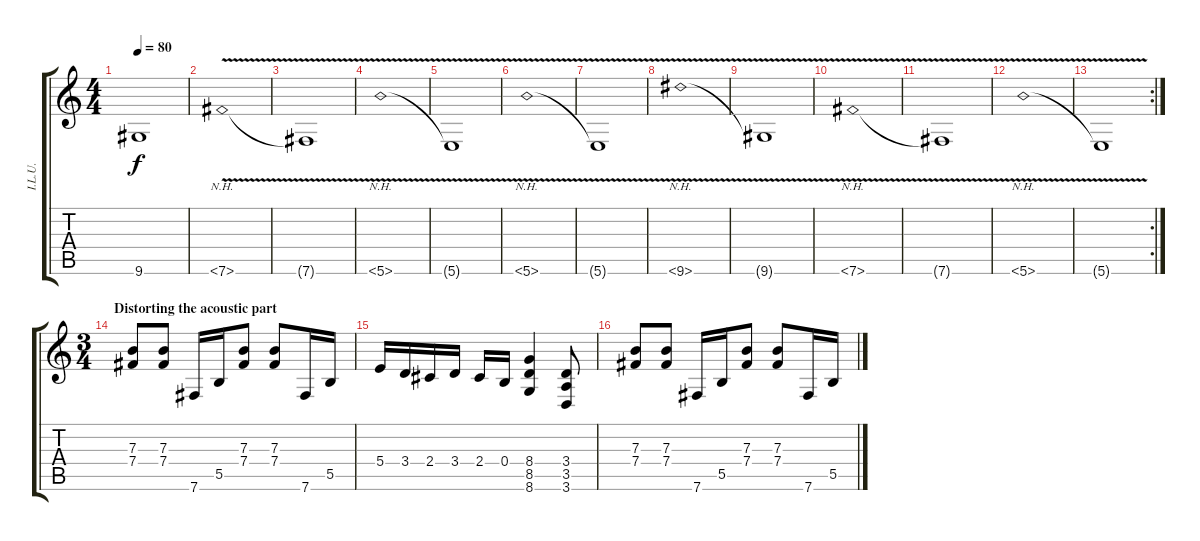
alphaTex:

\track ("I.L.U." "I.L.U.") {instrument distortionguitar}
\staff {score tabs}
\tuning (Db4 Ab3 E3 B2 Gb2 B1) {hide}
\ts (4 4)
\tempo 80
\clef g2
\ks c
9.6{t}.1{dy f} |
7.6{nh v}.1 |
7.6{t}.1 |
5.6{nh v}.1 |
5.6{t}.1 |
5.6{nh v}.1 |
5.6{t}.1 |
9.6{nh v}.1 |
9.6{t}.1 |
7.6{nh v}.1 |
7.6{t}.1 |
5.6{nh v}.1 |
\rc 2
5.6{t}.1 |
\ts (3 4)
\section ("" "Distorting the acoustic part")
(7.3 7.4).8 (7.3 7.4).8 7.6.16 5.5.16 (7.3 7.4).8 (7.3 7.4).8 7.6.16 5.5.16 |
5.4.16 3.4.16 2.4.16 3.4.16 2.4.16 0.4.16 (8.4 8.5 8.6).4 (3.4 3.5 3.6).8 |
(7.3 7.4).8 (7.3 7.4).8 7.6.16 5.5.16 (7.3 7.4).8 (7.3 7.4).8 7.6.16 5.5.16
